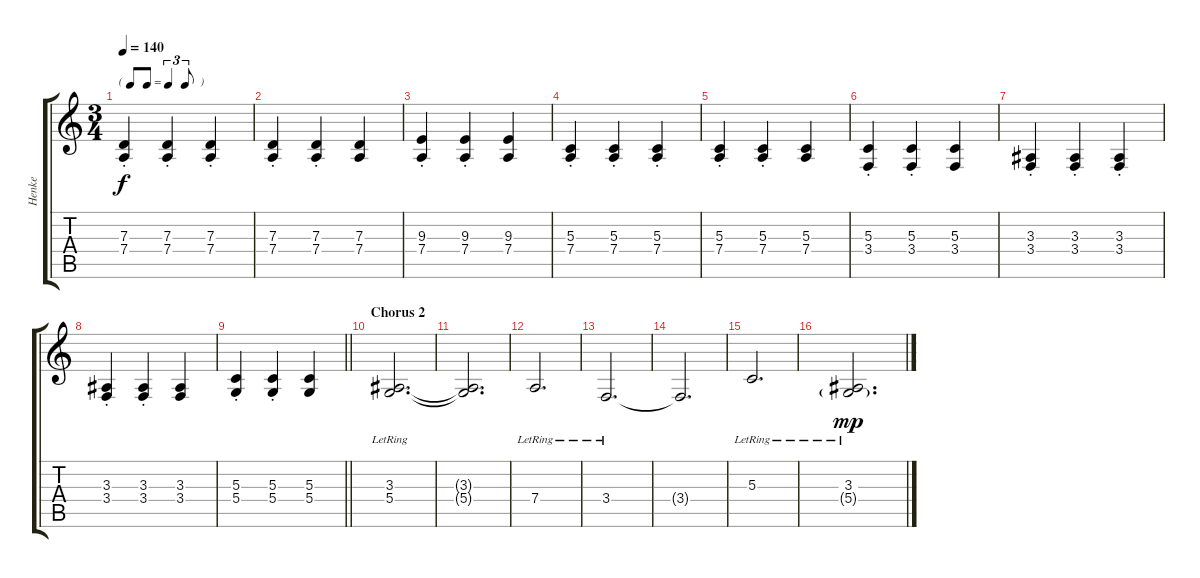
\track ("Henke" "Henke") {instrument acousticgrandpiano}
\staff {score tabs}
\tuning (E4 B3 G3 D3 A2 E2) {hide}
\ts (3 4)
\tf triplet8th
\tempo 140
\clef g2
\ks c
(7.3{st} 7.4{st}).4{dy f} (7.3{st} 7.4{st}).4 (7.3{st} 7.4{st}).4 |
(7.3{st} 7.4{st}).4 (7.3{st} 7.4{st}).4 (7.3 7.4).4 |
(9.3{st} 7.4{st}).4 (9.3{st} 7.4{st}).4 (9.3 7.4).4 |
(5.3{st} 7.4{st}).4 (5.3{st} 7.4{st}).4 (5.3{st} 7.4{st}).4 |
(5.3{st} 7.4{st}).4 (5.3{st} 7.4{st}).4 (5.3 7.4).4 |
(5.3{st} 3.4{st}).4 (5.3{st} 3.4{st}).4 (5.3 3.4).4 |
(3.3{st} 3.4{st}).4 (3.3{st} 3.4{st}).4 (3.3{st} 3.4{st}).4 |
(3.3{st} 3.4{st}).4 (3.3{st} 3.4{st}).4 (3.3 3.4).4 |
\barLineRight lightlight
(5.3{st} 5.4{st}).4 (5.3{st} 5.4{st}).4 (5.3 5.4).4 |
\section ("" "Chorus 2")
(3.3{lr} 5.4).2{d} |
(3.3{t} 5.4{t}).2{d} |
7.4{lr}.2{d} |
3.4{lr}.2{d} |
3.4{t}.2{d} |
5.3{lr}.2{d} |
(3.3{lr} 5.4{g}).2{d dy mp}
